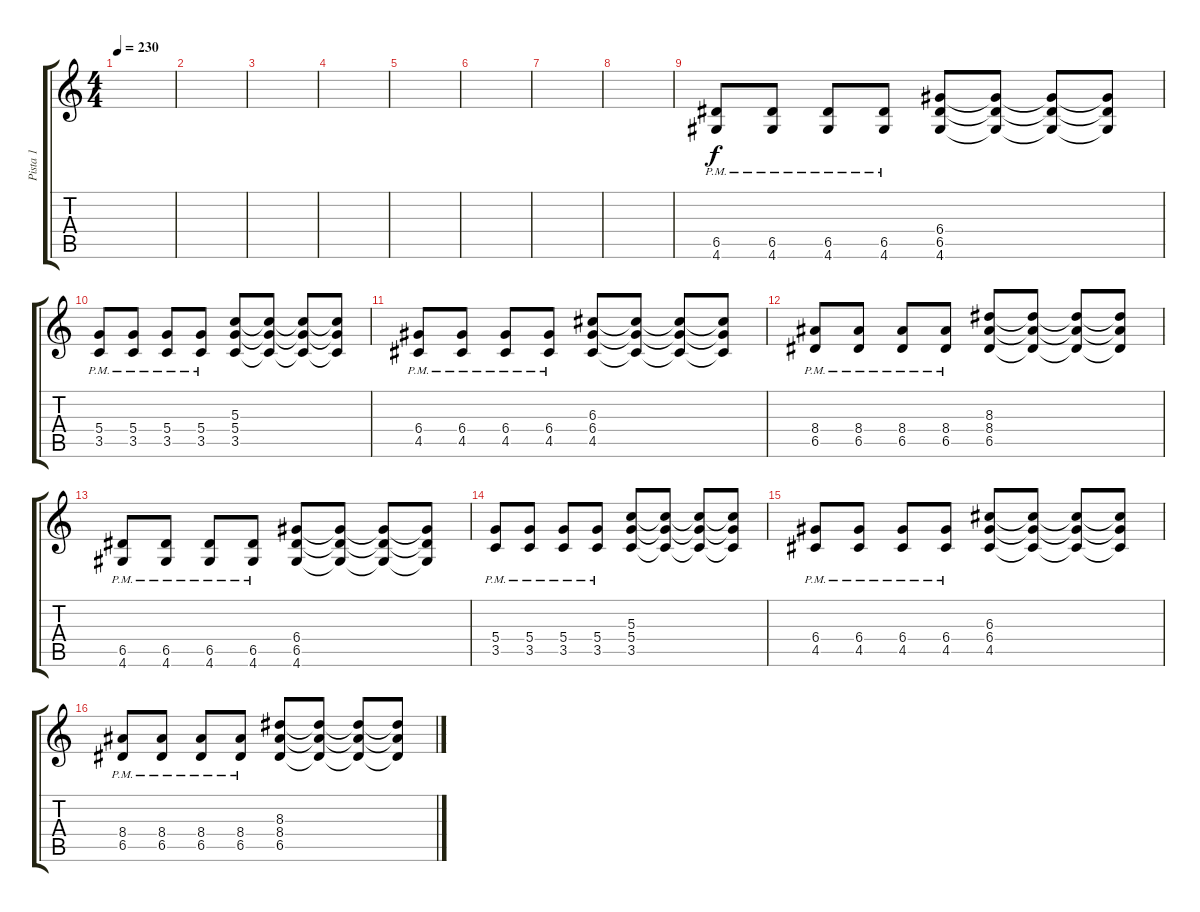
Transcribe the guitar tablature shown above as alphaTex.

\track ("Pista 1" "Pista 1") {instrument distortionguitar}
\staff {score tabs}
\tuning (E4 B3 G3 D3 A2 E2) {hide}
\ts (4 4)
\tempo 230
\clef g2
\ks c
|
|
|
|
|
|
|
|
(6.5{pm} 4.6{pm}).8 (6.5{pm} 4.6{pm}).8 (6.5{pm} 4.6{pm}).8 (6.5{pm} 4.6{pm}).8 (6.4 6.5 4.6).8 (6.4{t} 6.5{t} 4.6{t}).8 (6.4{t} 6.5{t} 4.6{t}).8 (6.4{t} 6.5{t} 4.6{t}).8 |
(5.4{pm} 3.5{pm}).8 (5.4{pm} 3.5{pm}).8 (5.4{pm} 3.5{pm}).8 (5.4{pm} 3.5{pm}).8 (5.3 5.4 3.5).8 (5.3{t} 5.4{t} 3.5{t}).8 (5.3{t} 5.4{t} 3.5{t}).8 (5.3{t} 5.4{t} 3.5{t}).8 |
(6.4{pm} 4.5{pm}).8 (6.4{pm} 4.5{pm}).8 (6.4{pm} 4.5{pm}).8 (6.4{pm} 4.5{pm}).8 (6.3 6.4 4.5).8 (6.3{t} 6.4{t} 4.5{t}).8 (6.3{t} 6.4{t} 4.5{t}).8 (6.3{t} 6.4{t} 4.5{t}).8 |
(8.4{pm} 6.5{pm}).8 (8.4{pm} 6.5{pm}).8 (8.4{pm} 6.5{pm}).8 (8.4{pm} 6.5{pm}).8 (8.3 8.4 6.5).8 (8.3{t} 8.4{t} 6.5{t}).8 (8.3{t} 8.4{t} 6.5{t}).8 (8.3{t} 8.4{t} 6.5{t}).8 |
(6.5{pm} 4.6{pm}).8 (6.5{pm} 4.6{pm}).8 (6.5{pm} 4.6{pm}).8 (6.5{pm} 4.6{pm}).8 (6.4 6.5 4.6).8 (6.4{t} 6.5{t} 4.6{t}).8 (6.4{t} 6.5{t} 4.6{t}).8 (6.4{t} 6.5{t} 4.6{t}).8 |
(5.4{pm} 3.5{pm}).8 (5.4{pm} 3.5{pm}).8 (5.4{pm} 3.5{pm}).8 (5.4{pm} 3.5{pm}).8 (5.3 5.4 3.5).8 (5.3{t} 5.4{t} 3.5{t}).8 (5.3{t} 5.4{t} 3.5{t}).8 (5.3{t} 5.4{t} 3.5{t}).8 |
(6.4{pm} 4.5{pm}).8 (6.4{pm} 4.5{pm}).8 (6.4{pm} 4.5{pm}).8 (6.4{pm} 4.5{pm}).8 (6.3 6.4 4.5).8 (6.3{t} 6.4{t} 4.5{t}).8 (6.3{t} 6.4{t} 4.5{t}).8 (6.3{t} 6.4{t} 4.5{t}).8 |
(8.4{pm} 6.5{pm}).8 (8.4{pm} 6.5{pm}).8 (8.4{pm} 6.5{pm}).8 (8.4{pm} 6.5{pm}).8 (8.3 8.4 6.5).8 (8.3{t} 8.4{t} 6.5{t}).8 (8.3{t} 8.4{t} 6.5{t}).8 (8.3{t} 8.4{t} 6.5{t}).8
